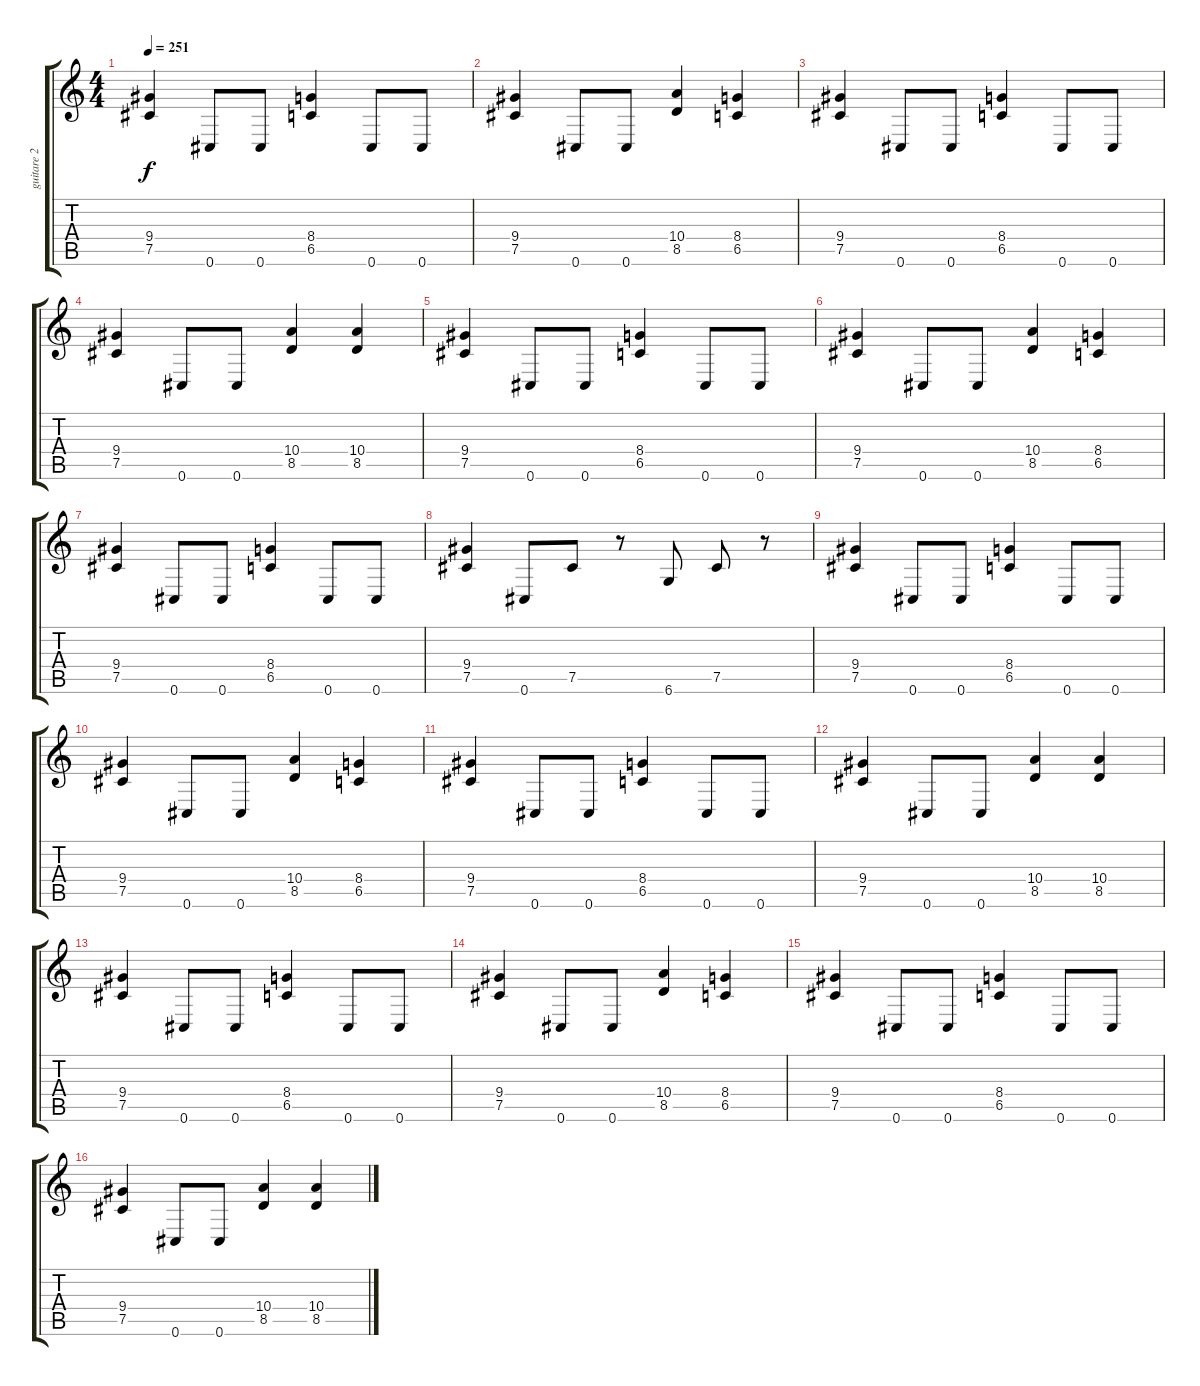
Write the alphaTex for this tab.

\track ("guitare 2" "guitare 2") {instrument distortionguitar}
\staff {score tabs}
\tuning (Db4 Ab3 E3 B2 Gb2 Db2) {hide}
\ts (4 4)
\tempo 251
\clef g2
\ks c
(9.4 7.5).4{dy f instrument distortionguitar} 0.6.8 0.6.8 (8.4 6.5).4 0.6.8 0.6.8 |
(9.4 7.5).4 0.6.8 0.6.8 (10.4 8.5).4 (8.4 6.5).4 |
(9.4 7.5).4 0.6.8 0.6.8 (8.4 6.5).4 0.6.8 0.6.8 |
(9.4 7.5).4 0.6.8 0.6.8 (10.4 8.5).4 (10.4 8.5).4 |
(9.4 7.5).4 0.6.8 0.6.8 (8.4 6.5).4 0.6.8 0.6.8 |
(9.4 7.5).4 0.6.8 0.6.8 (10.4 8.5).4 (8.4 6.5).4 |
(9.4 7.5).4 0.6.8 0.6.8 (8.4 6.5).4 0.6.8 0.6.8 |
(9.4 7.5).4 0.6.8 7.5.8 r.8 6.6.8 7.5.8 r.8 |
(9.4 7.5).4 0.6.8 0.6.8 (8.4 6.5).4 0.6.8 0.6.8 |
(9.4 7.5).4 0.6.8 0.6.8 (10.4 8.5).4 (8.4 6.5).4 |
(9.4 7.5).4 0.6.8 0.6.8 (8.4 6.5).4 0.6.8 0.6.8 |
(9.4 7.5).4 0.6.8 0.6.8 (10.4 8.5).4 (10.4 8.5).4 |
(9.4 7.5).4 0.6.8 0.6.8 (8.4 6.5).4 0.6.8 0.6.8 |
(9.4 7.5).4 0.6.8 0.6.8 (10.4 8.5).4 (8.4 6.5).4 |
(9.4 7.5).4 0.6.8 0.6.8 (8.4 6.5).4 0.6.8 0.6.8 |
(9.4 7.5).4 0.6.8 0.6.8 (10.4 8.5).4 (10.4 8.5).4
